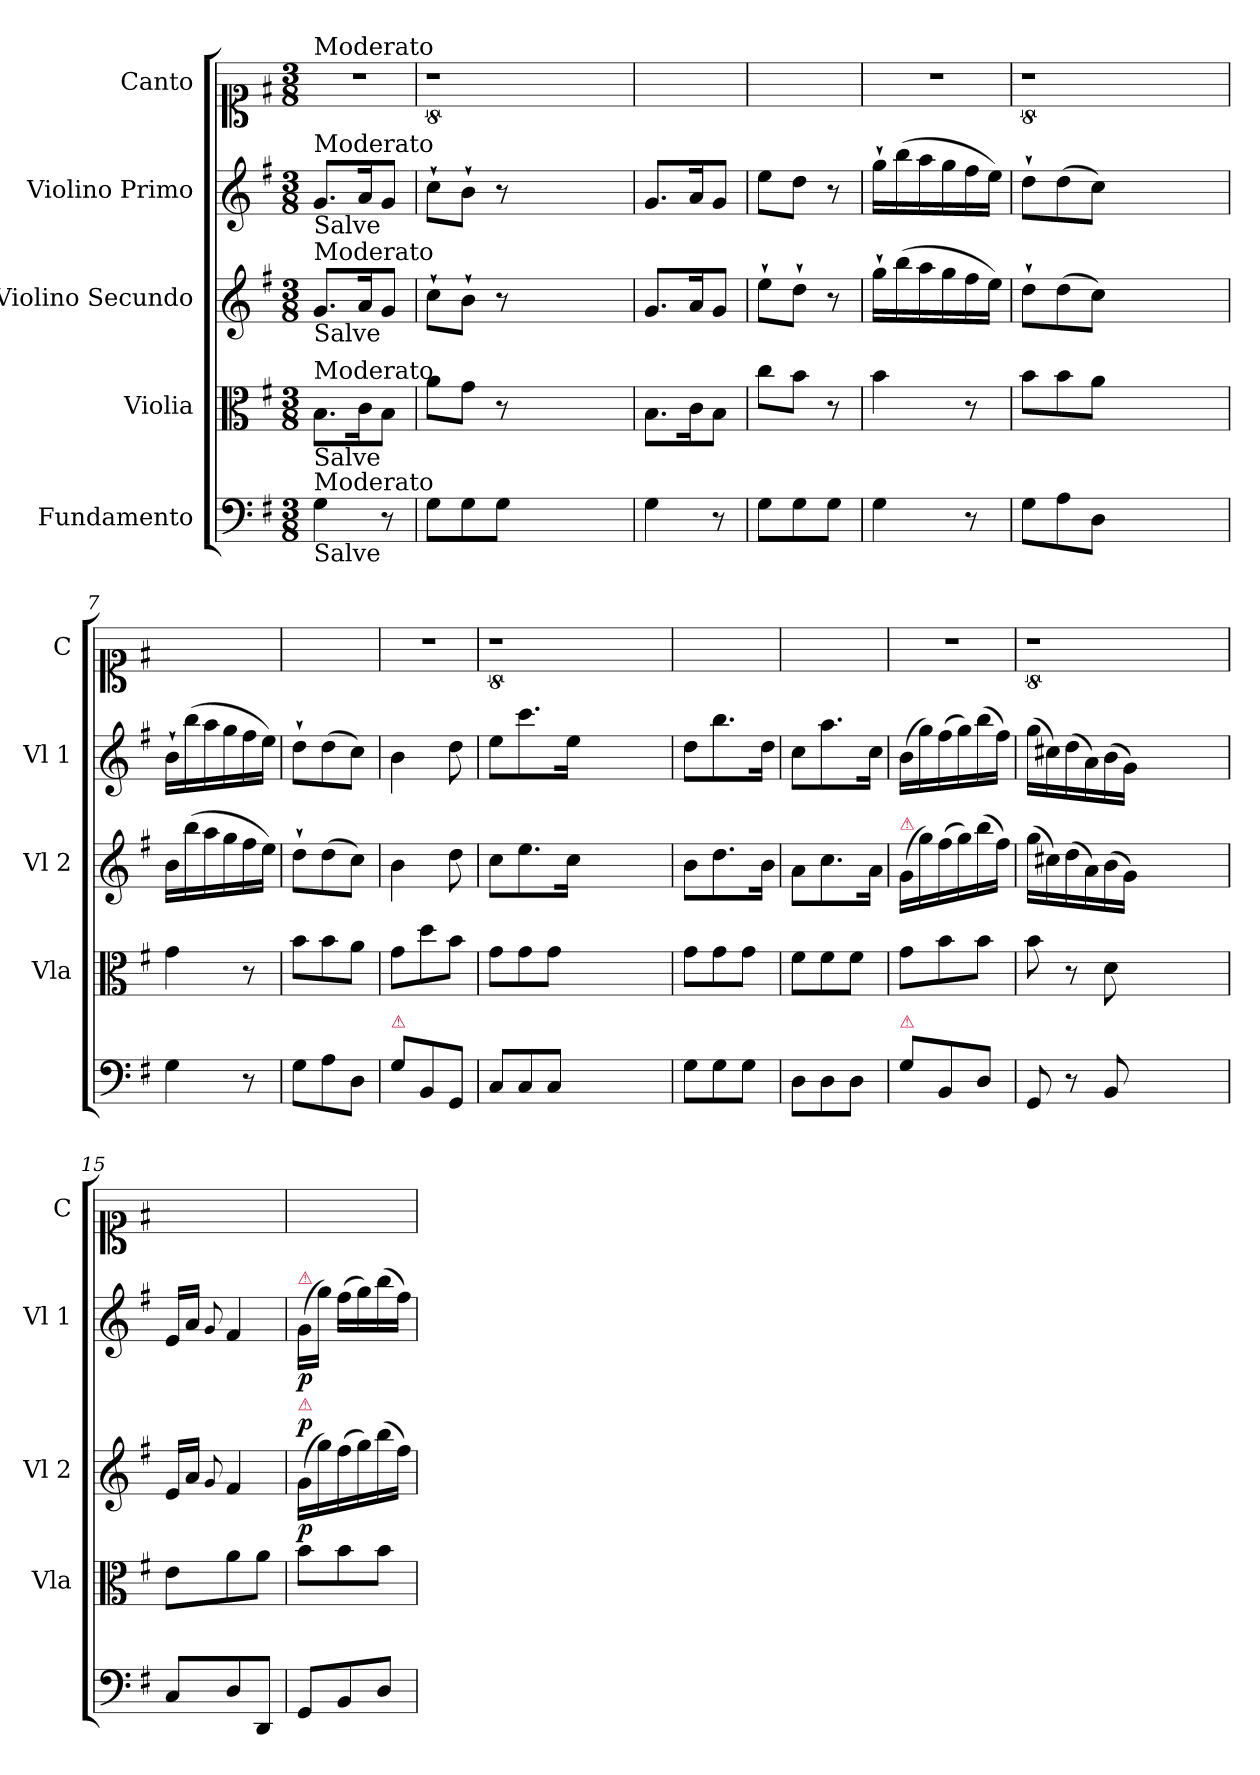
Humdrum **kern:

**kern	**kern	**dynam	**kern	**dynam	**kern	**dynam	**kern
*part5	*part4	*part4	*part3	*part3	*part2	*part2	*part1
*staff5	*staff4	*staff4	*staff3	*staff3	*staff2	*staff2	*staff1
*I"Fundamento	*I"Violia	*	*I"Violino Secundo	*	*I"Violino Primo	*	*I"Canto
*	*I'Vla	*	*I'Vl 2	*	*I'Vl 1	*	*I'C
*clefF4	*clefC3	*	*clefG2	*	*clefG2	*	*clefC1
*k[f#]	*k[f#]	*	*k[f#]	*	*k[f#]	*	*k[f#]
*G:	*G:	*	*G:	*	*G:	*	*G:
*M3/8	*M3/8	*	*M3/8	*	*M3/8	*	*M3/8
=1	=1	=1	=1	=1	=1	=1	=1
!	!	!	!	!	!	!	!LO:TX:a:t=Moderato
!	!	!	!	!	!LO:TX:b:t=Salve	!	!
!	!	!	!	!	!LO:TX:a:t=Moderato	!	!
!	!	!	!LO:TX:b:t=Salve	!	!	!	!
!	!	!	!LO:TX:a:t=Moderato	!	!	!	!
!	!LO:TX:b:t=Salve	!	!	!	!	!	!
!	!LO:TX:a:t=Moderato	!	!	!	!	!	!
!LO:TX:b:t=Salve	!	!	!	!	!	!	!
!LO:TX:a:t=Moderato	!	!	!	!	!	!	!
4G\	8.B\L	.	8.g/L	.	8.g/L	.	4.r
.	16c\K	.	16a/K	.	16a/K	.	.
8r	8B\J	.	8g/J	.	8g/J	.	.
=2	=2	=2	=2	=2	=2	=2	=2
8G\L	8a\L	.	8cc`\L	.	8cc`\L	.	8%9r
8G\	8g\J	.	8b`\J	.	8b`\J	.	.
8G\J	8r	.	8r	.	8r	.	.
2.ryy	2.ryy	.	2.ryy	.	2.ryy	.	.
=3	=3	=3	=3	=3	=3	=3	=3
4G\	8.B\L	.	8.g/L	.	8.g/L	.	4.ryy
.	16c\K	.	16a/K	.	16a/K	.	.
8r	8B\J	.	8g/J	.	8g/J	.	.
=4	=4	=4	=4	=4	=4	=4	=4
8G\L	8cc\L	.	8ee`\L	.	8ee\L	.	4.ryy
8G\	8b\J	.	8dd`\J	.	8dd\J	.	.
8G\J	8r	.	8r	.	8r	.	.
=5	=5	=5	=5	=5	=5	=5	=5
4G\	4b\	.	16gg`\LL	.	16gg`\LL	.	4.r
.	.	.	(16bb\	.	(16bb\	.	.
.	.	.	16aa\	.	16aa\	.	.
.	.	.	16gg\	.	16gg\	.	.
8r	8r	.	16ff#\	.	16ff#\	.	.
.	.	.	16ee\JJ)	.	16ee\JJ)	.	.
=6	=6	=6	=6	=6	=6	=6	=6
8G\L	8b\L	.	8dd`\L	.	8dd`\L	.	8%9r
8A\	8b\	.	(8dd\	.	(8dd\	.	.
8D\J	8a\J	.	8cc\J)	.	8cc\J)	.	.
2.ryy	2.ryy	.	2.ryy	.	2.ryy	.	.
=7	=7	=7	=7	=7	=7	=7	=7
4G\	4g\	.	16b\LL	.	16b`\LL	.	4.ryy
.	.	.	(16bb\	.	(16bb\	.	.
.	.	.	16aa\	.	16aa\	.	.
.	.	.	16gg\	.	16gg\	.	.
8r	8r	.	16ff#\	.	16ff#\	.	.
.	.	.	16ee\JJ)	.	16ee\JJ)	.	.
=8	=8	=8	=8	=8	=8	=8	=8
8G\L	8b\L	.	8dd`\L	.	8dd`\L	.	4.ryy
8A\	8b\	.	(8dd\	.	(8dd\	.	.
8D\J	8a\J	.	8cc\J)	.	8cc\J)	.	.
=9	=9	=9	=9	=9	=9	=9	=9
!LO:TX:a:color=crimson:t=⚠	!	!	!	!	!	!	!
8G\L	8g\L	.	4b\	.	4b\	.	4.r
8BB/	8dd\	.	.	.	.	.	.
8GG/J	8b\J	.	8dd\	.	8dd\	.	.
=10	=10	=10	=10	=10	=10	=10	=10
8C/L	8g\L	.	8cc\L	.	8ee\L	.	8%9r
8C/	8g\	.	8.ee\	.	8.ccc\	.	.
8C/J	8g\J	.	.	.	.	.	.
.	.	.	16cc\Jk	.	16ee\Jk	.	.
2.ryy	2.ryy	.	2.ryy	.	2.ryy	.	.
=11	=11	=11	=11	=11	=11	=11	=11
8G\L	8g\L	.	8b\L	.	8dd\L	.	4.ryy
8G\	8g\	.	8.dd\	.	8.bb\	.	.
8G\J	8g\J	.	.	.	.	.	.
.	.	.	16b\Jk	.	16dd\Jk	.	.
=12	=12	=12	=12	=12	=12	=12	=12
8D\L	8f#\L	.	8a\L	.	8cc\L	.	4.ryy
8D\	8f#\	.	8.cc\	.	8.aa\	.	.
8D\J	8f#\J	.	.	.	.	.	.
.	.	.	16a\Jk	.	16cc\Jk	.	.
=13	=13	=13	=13	=13	=13	=13	=13
!	!	!	!LO:TX:a:color=crimson:t=⚠	!	!	!	!
!LO:TX:a:color=crimson:t=⚠	!	!	!	!	!	!	!
8G\L	8g\L	.	(16g/LL	.	(16b\LL	.	4.r
.	.	.	16gg\)	.	16gg\)	.	.
8BB/	8b\	.	(16ff#\	.	(16ff#\	.	.
.	.	.	16gg\)	.	16gg\)	.	.
8D/J	8b\J	.	(16bb\	.	(16bb\	.	.
.	.	.	16ff#\JJ)	.	16ff#\JJ)	.	.
=14	=14	=14	=14	=14	=14	=14	=14
8GG/	8b\	.	(16gg\LL	.	(16gg\LL	.	8%9r
.	.	.	16cc#X\)	.	16cc#X\)	.	.
8r	8r	.	(16dd\	.	(16dd\	.	.
.	.	.	16a\)	.	16a\)	.	.
8BB/	8d\	.	(16b\	.	(16b\	.	.
.	.	.	16g\JJ)	.	16g\JJ)	.	.
2.ryy	2.ryy	.	2.ryy	.	2.ryy	.	.
=15	=15	=15	=15	=15	=15	=15	=15
8C/L	8e\L	.	16e/LL	.	16e/LL	.	4.ryy
.	.	.	16a/JJ	.	16a/JJ	.	.
.	.	.	8qqg/	.	8qqg/	.	.
8D/	8a\	.	4f#/	.	4f#/	.	.
8DD/J	8a\J	.	.	.	.	.	.
=16	=16	=16	=16	=16	=16	=16	=16
!	!	!	!	!	!LO:TX:a:color=crimson:t=⚠	!	!
!	!	!	!LO:TX:a:color=crimson:t=⚠	!	!	!	!
!	!	!LO:DY:a	!	!LO:DY:a	!	!	!
8GG/L	8b\L	p	(16g/LL	p.	(16g\LL	p	4.ryy
.	.	.	16gg\)	.	16gg\JJ)	.	.
8BB/	8b\	.	(16ff#\	.	(16ff#\LL	.	.
.	.	.	16gg\)	.	16gg\)	.	.
8D/J	8b\J	.	(16bb\	.	(16bb\	.	.
.	.	.	16ff#\JJ)	.	16ff#\JJ)	.	.
=	=	=	=	=	=	=	=
*-	*-	*-	*-	*-	*-	*-	*-
